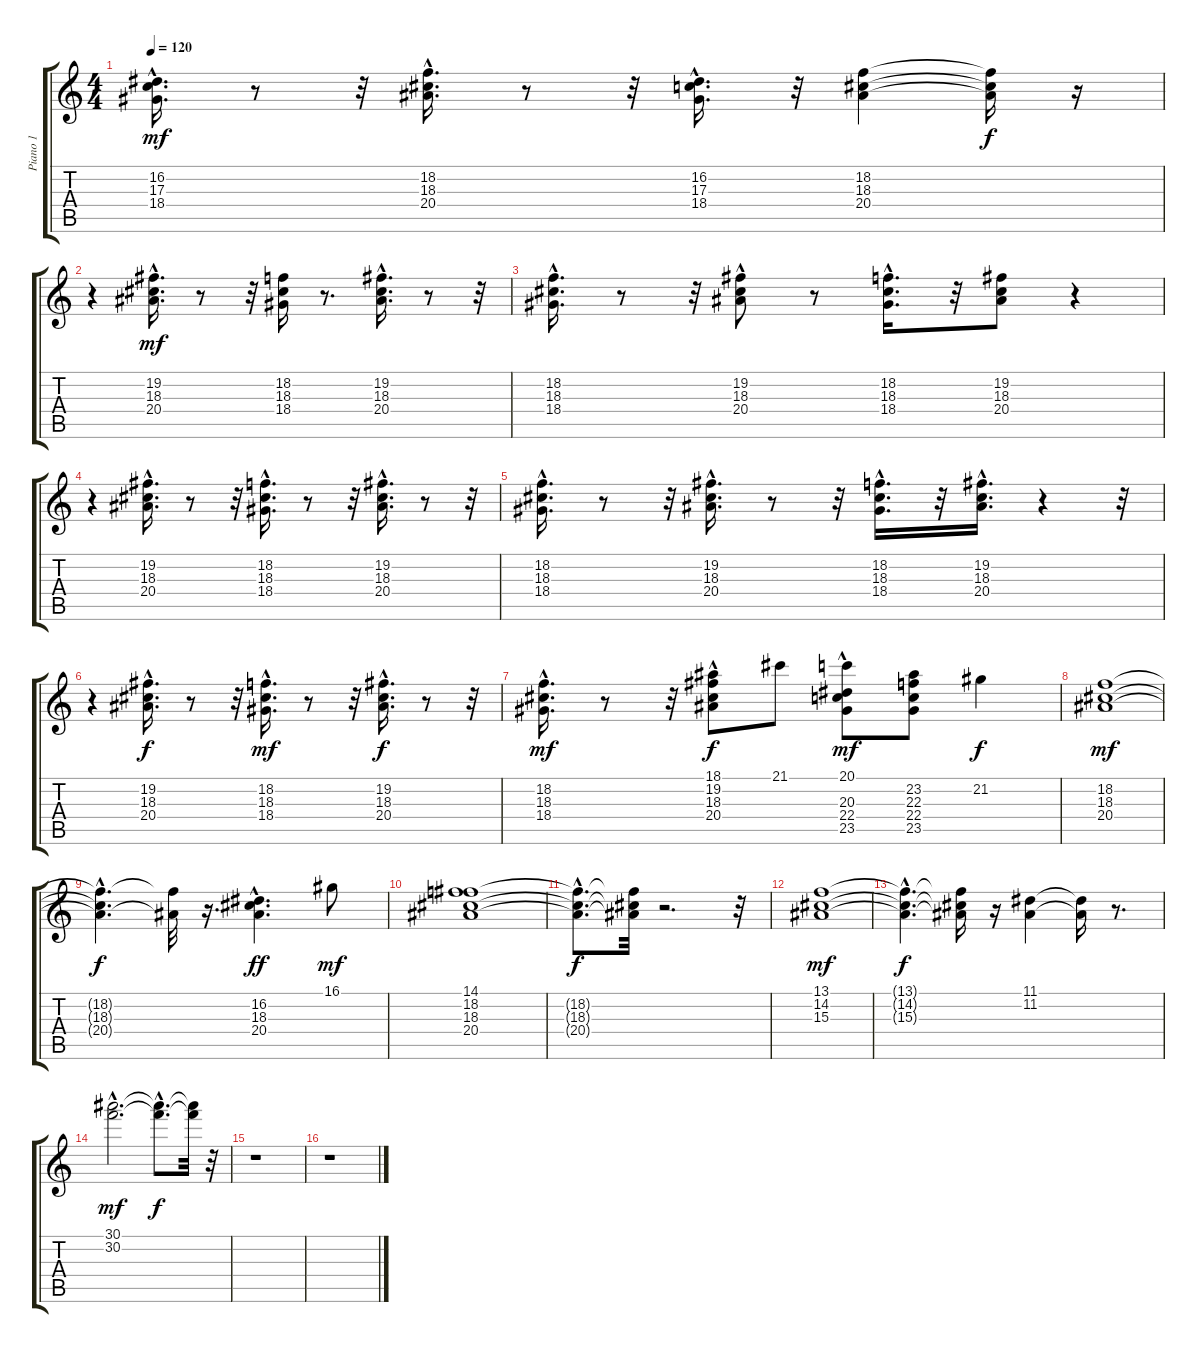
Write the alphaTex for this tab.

\track ("Piano 1" "Piano 1") {instrument acousticgrandpiano}
\staff {score tabs}
\tuning (E4 B3 G3 D3 A2 E2) {hide}
\ts (4 4)
\tempo 120
\clef g2
\ks c
(16.2{hac} 17.3{hac} 18.4).16{d dy mf} r.8 r.32 (18.2{hac} 18.3{hac} 20.4{hac}).16{d} r.8 r.32 (16.2{hac} 17.3 18.4).16{d} r.32 (18.2 18.3 20.4).4 (18.2{t} 18.3{t} 20.4{t}).16{dy f} r.16 |
r.4 (19.2{hac} 18.3{hac} 20.4{hac}).16{d dy mf} r.8 r.32 (18.2 18.3 18.4).16 r.8{d} (19.2{hac} 18.3 20.4).16{d} r.8 r.32 |
(18.2{hac} 18.3{hac} 18.4{hac}).16{d} r.8 r.32 (19.2{hac} 18.3{hac} 20.4).8 r.8 (18.2{hac} 18.3{hac} 18.4).16{d} r.32 (19.2 18.3 20.4).8 r.4 |
r.4 (19.2 18.3{hac} 20.4).16{d} r.8 r.32 (18.2{hac} 18.3{hac} 18.4{hac}).16{d} r.8 r.32 (19.2{hac} 18.3{hac} 20.4{hac}).16{d} r.8 r.32 |
(18.2{hac} 18.3{hac} 18.4{hac}).16{d} r.8 r.32 (19.2{hac} 18.3{hac} 20.4{hac}).16{d} r.8 r.32 (18.2{hac} 18.3{hac} 18.4).16{d} r.32 (19.2{hac} 18.3{hac} 20.4{hac}).16{d} r.4 r.32 |
r.4 (19.2{hac} 18.3{hac} 20.4{hac}).16{d dy f} r.8 r.32 (18.2{hac} 18.3{hac} 18.4).16{d dy mf} r.8 r.32 (19.2{hac} 18.3{hac} 20.4{hac}).16{d dy f} r.8 r.32 |
(18.2{hac} 18.3{hac} 18.4).16{d dy mf} r.8 r.32 (18.1 19.2 18.3{hac} 20.4).8{dy f} 21.1.8 (20.1 20.3{hac} 22.4{hac} 23.5).8{dy mf} (23.2 22.3 22.4 23.5).8 21.2.4{dy f} |
(18.2 18.3 20.4).1{dy mf} |
(18.2{hac t} 18.3{hac t} 20.4{hac t}).4{d dy f} (18.2{t} 20.4{t}).32 r.16{d} (16.2{hac} 18.3 20.4{hac}).4{d dy ff} 16.1.8{dy mf} |
(14.1 18.2 18.3 20.4).1 |
(18.2{hac t} 18.3{hac t} 20.4{hac t}).8{d dy f} (18.2{t} 18.3{t} 20.4{t}).32 r.2{d} r.32 |
(13.1 14.2 15.3).1{dy mf} |
(13.1{hac t} 14.2{hac t} 15.3{hac t}).4{d dy f} (13.1{t} 14.2{t} 15.3{t}).16 r.16 (11.1 11.2).4 (11.1{t} 11.2{t}).16 r.8{d} |
(30.1{hac} 30.2{hac}).2{d dy mf} (30.1{hac t} 30.2{hac t}).8{d dy f} (30.1{t} 30.2{t}).32 r.32 |
r.1 |
r.1
